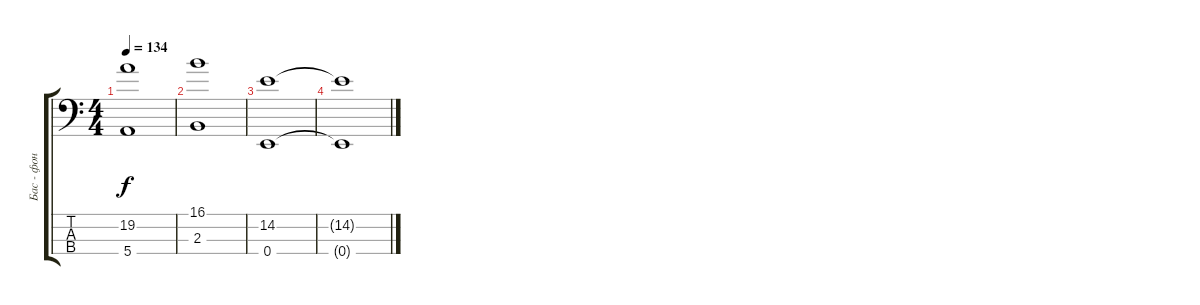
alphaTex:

\track ("Бас - фон" "Бас - фон") {instrument electricbassfinger}
\staff {score tabs}
\tuning (G2 D2 A1 E1) {hide}
\ts (4 4)
\tempo 134
\clef f4
\ks c
(19.2 5.4).1{dy f} |
(16.1 2.3).1 |
(14.2 0.4).1 |
(14.2{t} 0.4{t}).1
